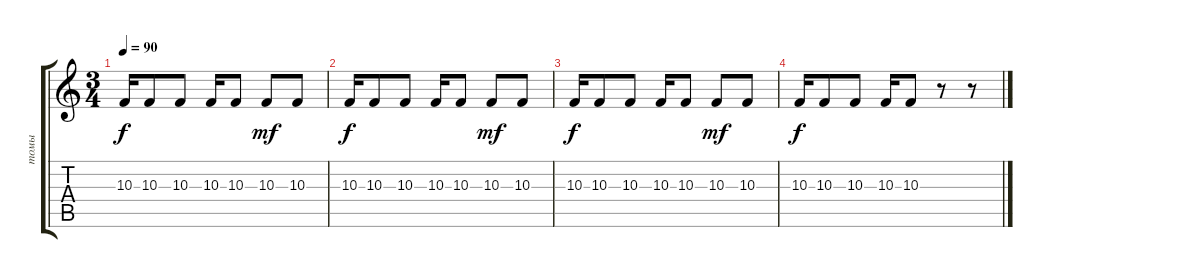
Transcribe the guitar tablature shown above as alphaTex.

\track ("томы" "томы") {instrument taikodrum}
\staff {score tabs}
\tuning (E4 B3 G3 D3 A2 E2) {hide}
\ts (3 4)
\tempo 90
\clef g2
\ks c
10.3.16{dy f} 10.3.8 10.3.8 10.3.16 10.3.8 10.3.8{dy mf} 10.3.8 |
10.3.16{dy f} 10.3.8 10.3.8 10.3.16 10.3.8 10.3.8{dy mf} 10.3.8 |
10.3.16{dy f} 10.3.8 10.3.8 10.3.16 10.3.8 10.3.8{dy mf} 10.3.8 |
10.3.16{dy f} 10.3.8 10.3.8 10.3.16 10.3.8 r.8 r.8
